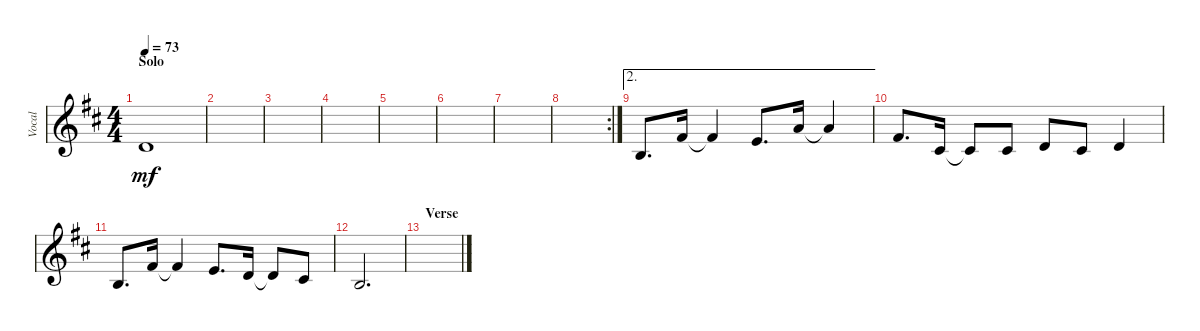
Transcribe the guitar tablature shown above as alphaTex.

\track ("Vocal" "Vocal") {instrument voiceoohs}
\staff {score}
\tuning (E4 B3 G3 D3 A2 E2 B1) {hide}
\ts (4 4)
\section ("" "Solo")
\tempo 73
\clef g2
\ks d
3.2{t}.1{dy mf} |
|
|
|
|
|
|
\rc 2
|
\ae 2
0.2.8{d} 2.1.16 2.1{t}.4 0.1.8{d} 5.1.16 5.1{t}.4 |
2.1.8{d} 2.2.16 2.2{t}.8 2.2.8 3.2.8 2.2.8 3.2.4 |
0.2.8{d} 2.1.16 2.1{t}.4 0.1.8{d} 3.2.16 3.2{t}.8 2.2.8 |
0.2.2{d} |
\section ("" "Verse")
